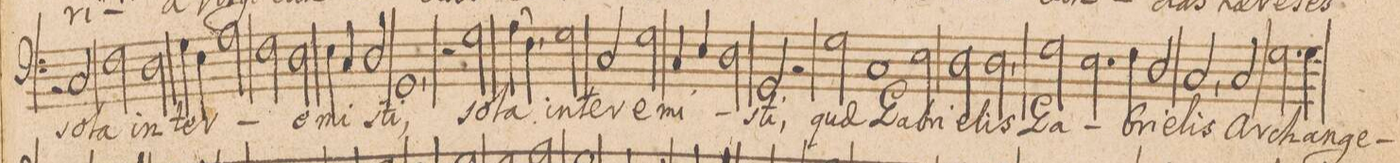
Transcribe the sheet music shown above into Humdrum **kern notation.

**kern	**text
*I"BASSUS.	*
*clefF4	*
*k[]	*
*met(c|)	*
*M2/1	*
2r	.
2C/	so-
2F\	-la
2D\	in-
=21-	=21-
4G\	-ter-
4E\	.
2A\	.
2F\	.
2D\	e-
=22-	=22-
4E\	-mi-
4C/	.
2D/	.
1GG/,<	-sti,
=23-	=23-
2r	.
2G\	so-
(4A\	-la
4F,<\)	.
2G\	in-
=24-	=24-
2C/	-ter-
2G\	-e-
4C/	-mi-
4E/	.
2D\	.
=25-	=25-
2GG/	-sti,
2r	.
2G\	quae
1C/	Ga-
=26-	=26-
2E\	-bri-
2D\	-e-
2D,<\	-lis
=27-	=27-
2G\	Ga-
2.E\	.
4F\	-bri-
2D/	-e-
=28-	=28-
2C,</	-lis
2C/	ar-
2.G\	-chan-
4G\	-ge-
=29-	=29-
*-	*-
